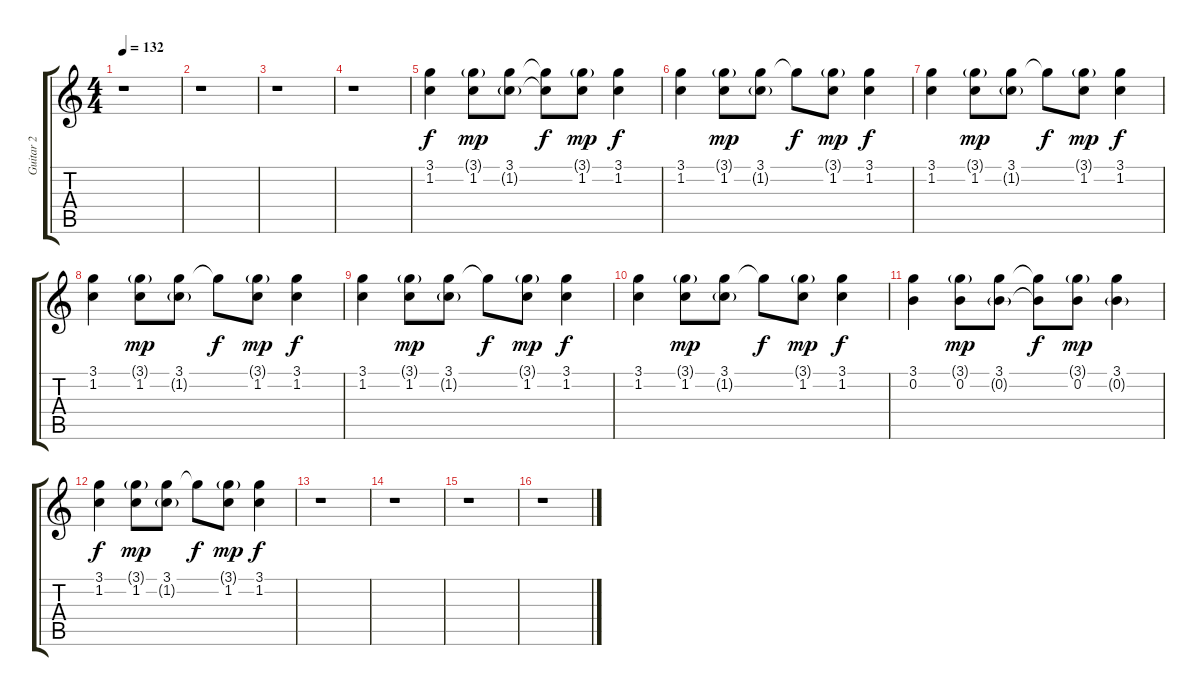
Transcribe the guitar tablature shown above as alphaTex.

\track ("Guitar 2" "Guitar 2") {instrument distortionguitar}
\staff {score tabs}
\tuning (E4 B3 G3 D3 A2 E2) {hide}
\ts (4 4)
\tempo 132
\clef g2
\ks c
r.1{dy f} |
r.1 |
r.1 |
r.1 |
(3.1 1.2).4{volume 7 instrument distortionguitar} (3.1{g} 1.2).8{dy mp} (3.1 1.2{g}).8 (3.1{t} 1.2{t}).8{dy f} (3.1{g} 1.2).8{dy mp} (3.1 1.2).4{dy f} |
(3.1 1.2).4 (3.1{g} 1.2).8{dy mp} (3.1 1.2{g}).8 3.1{t}.8{dy f} (3.1{g} 1.2).8{dy mp} (3.1 1.2).4{dy f} |
(3.1 1.2).4 (3.1{g} 1.2).8{dy mp} (3.1 1.2{g}).8 3.1{t}.8{dy f} (3.1{g} 1.2).8{dy mp} (3.1 1.2).4{dy f} |
(3.1 1.2).4 (3.1{g} 1.2).8{dy mp} (3.1 1.2{g}).8 3.1{t}.8{dy f} (3.1{g} 1.2).8{dy mp} (3.1 1.2).4{dy f} |
(3.1 1.2).4 (3.1{g} 1.2).8{dy mp} (3.1 1.2{g}).8 3.1{t}.8{dy f} (3.1{g} 1.2).8{dy mp} (3.1 1.2).4{dy f} |
(3.1 1.2).4 (3.1{g} 1.2).8{dy mp} (3.1 1.2{g}).8 3.1{t}.8{dy f} (3.1{g} 1.2).8{dy mp} (3.1 1.2).4{dy f} |
(3.1 0.2).4 (3.1{g} 0.2).8{dy mp} (3.1 0.2{g}).8 (3.1{t} 0.2{t}).8{dy f} (3.1{g} 0.2).8{dy mp} (3.1 0.2{g}).4 |
(3.1 1.2).4{dy f} (3.1{g} 1.2).8{dy mp} (3.1 1.2{g}).8 3.1{t}.8{dy f} (3.1{g} 1.2).8{dy mp} (3.1 1.2).4{dy f} |
r.1 |
r.1 |
r.1 |
r.1
